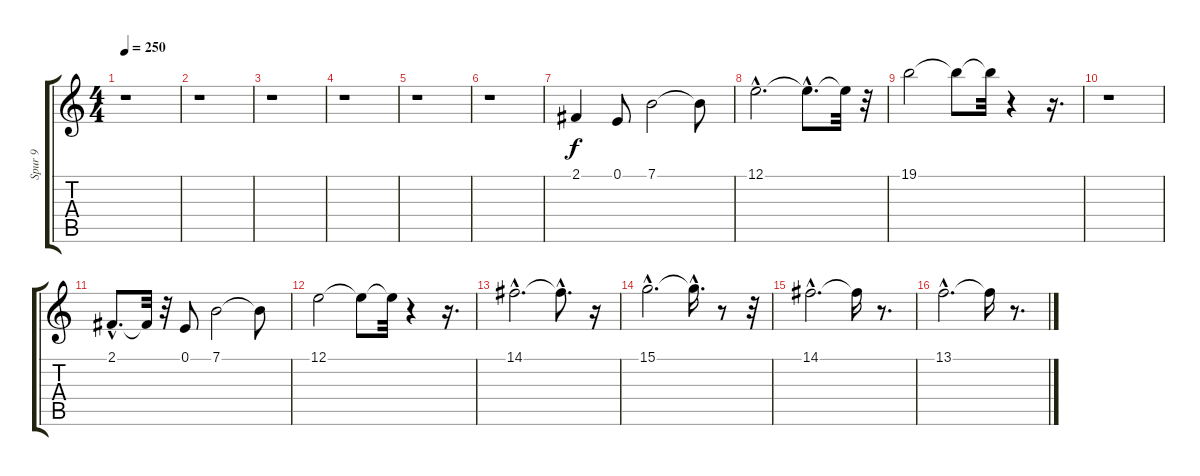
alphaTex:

\track ("Spur 9" "Spur 9") {instrument synthvoice}
\staff {score tabs}
\tuning (E4 B3 G3 D3 A2 E2) {hide}
\ts (4 4)
\tempo 250
\clef g2
\ks c
r.1{dy f} |
r.1 |
r.1 |
r.1 |
r.1 |
r.1 |
2.1.4 0.1.8 7.1.2 7.1{t}.8 |
12.1{hac}.2{d} 12.1{hac t}.8{d} 12.1{t}.32 r.32 |
19.1.2 19.1{t}.8 19.1{t}.32 r.4 r.16{d} |
r.1 |
2.1{hac}.8{d} 2.1{t}.32 r.32 0.1.8 7.1.2 7.1{t}.8 |
12.1.2 12.1{t}.8 12.1{t}.32 r.4 r.16{d} |
14.1{hac}.2{d} 14.1{hac t}.8{d} r.16 |
15.1{hac}.2{d} 15.1{hac t}.16{d} r.8 r.32 |
14.1{hac}.2{d} 14.1{t}.16 r.8{d} |
13.1{hac}.2{d} 13.1{t}.16 r.8{d}
